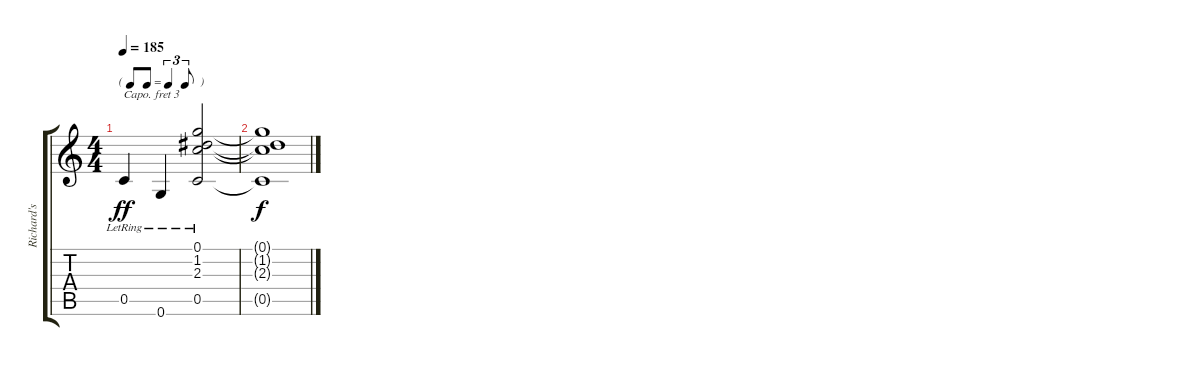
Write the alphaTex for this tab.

\track ("Richard's guitar" "Richard's ") {instrument acousticguitarnylon}
\staff {score tabs}
\capo 3
\tuning (E4 B3 G3 D3 A2 E2) {hide}
\ts (4 4)
\tf triplet8th
\tempo 185
\clef g2
\ks c
0.5{lr}.4{dy ff} 0.6{lr}.4 (0.1{lr} 1.2{lr} 2.3{lr} 0.5{lr}).2 |
(0.1{t} 1.2{t} 2.3{t} 0.5{t}).1{dy f}
